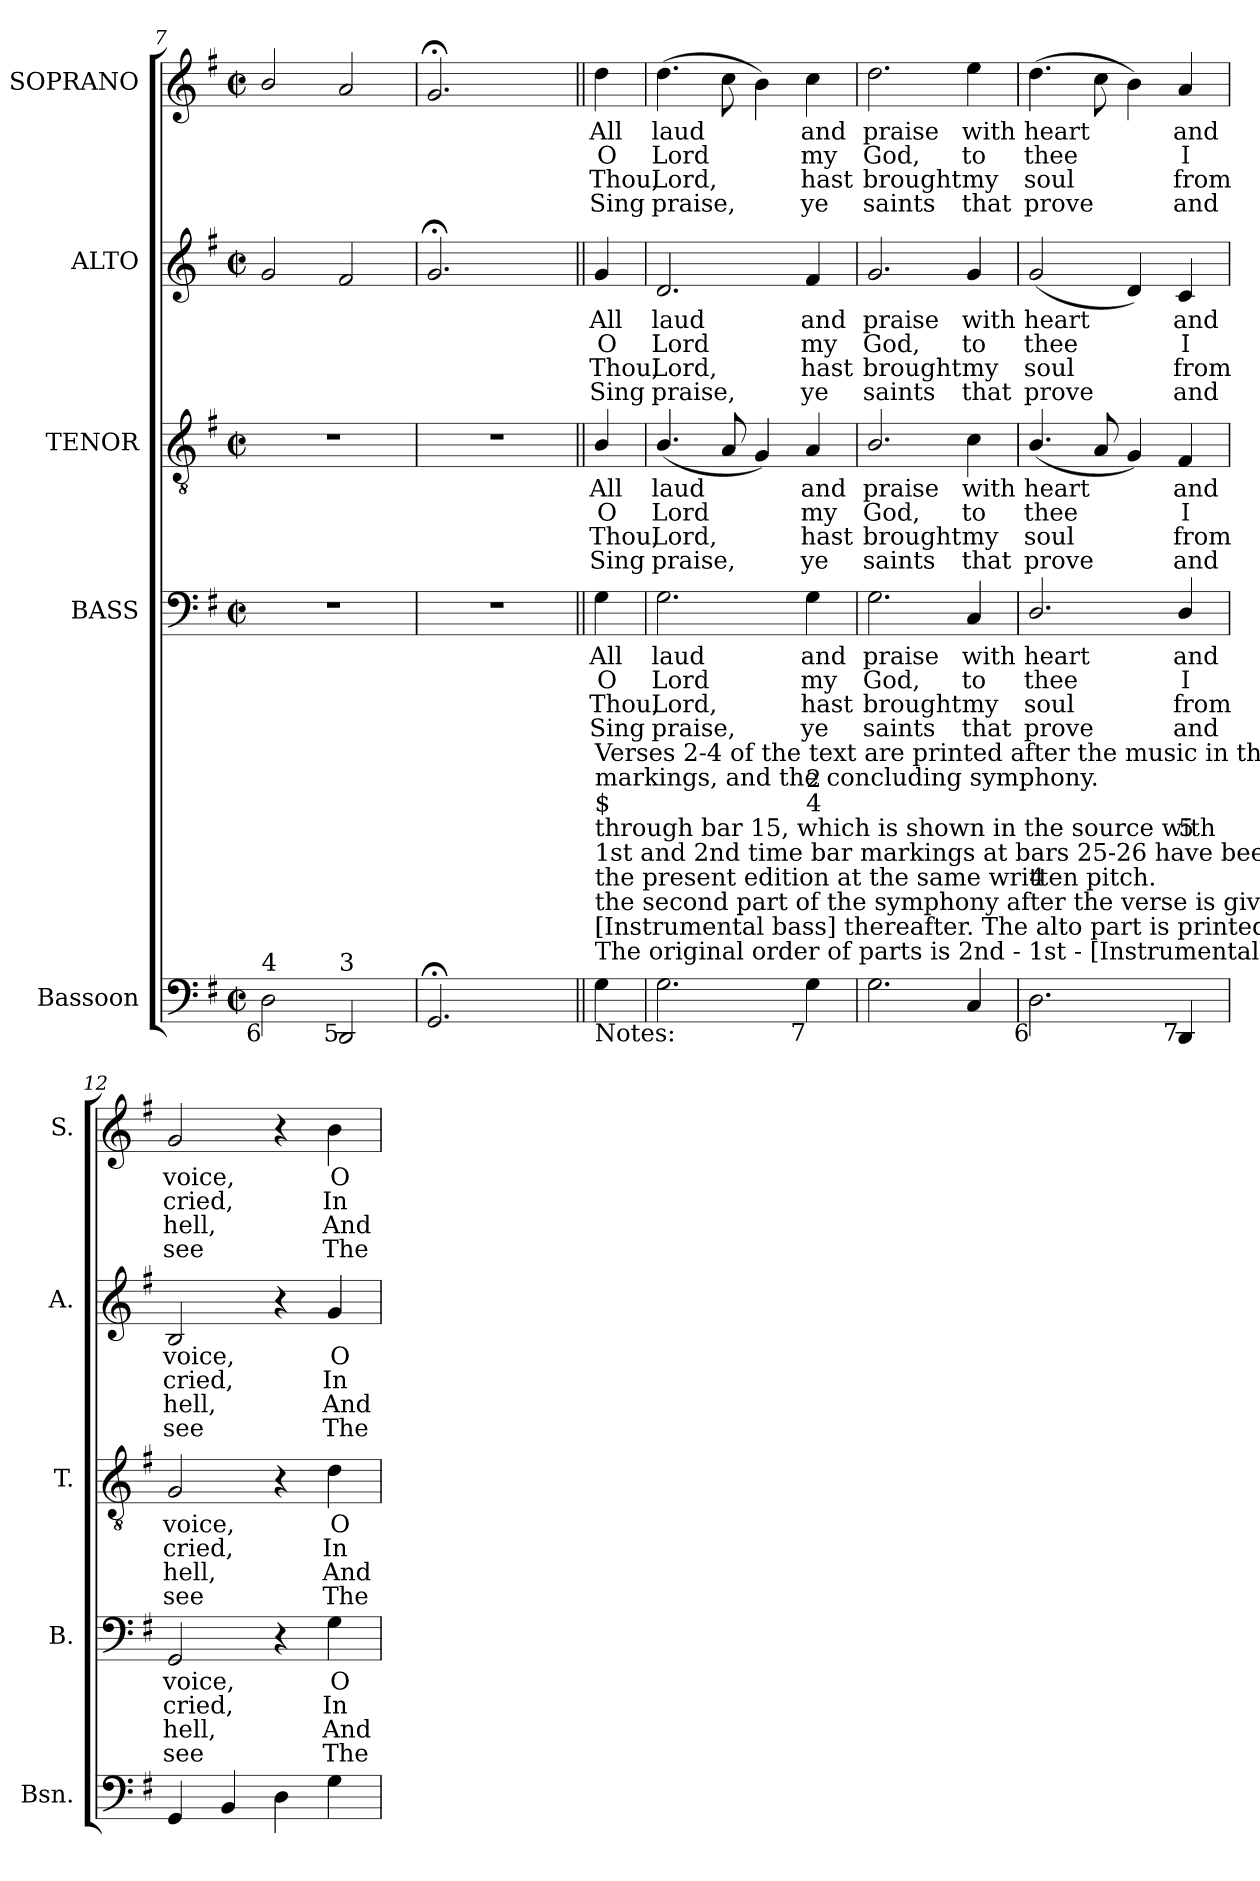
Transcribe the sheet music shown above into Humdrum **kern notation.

**kern	**kern	**text	**text	**text	**text	**kern	**text	**text	**text	**text	**kern	**text	**text	**text	**text	**kern	**text	**text	**text	**text
*part5	*part4	*part4	*part4	*part4	*part4	*part3	*part3	*part3	*part3	*part3	*part2	*part2	*part2	*part2	*part2	*part1	*part1	*part1	*part1	*part1
*staff5	*staff4	*staff4	*staff4	*staff4	*staff4	*staff3	*staff3	*staff3	*staff3	*staff3	*staff2	*staff2	*staff2	*staff2	*staff2	*staff1	*staff1	*staff1	*staff1	*staff1
*I"Bassoon	*I"BASS	*	*	*	*	*I"TENOR	*	*	*	*	*I"ALTO	*	*	*	*	*I"SOPRANO	*	*	*	*
*I'Bsn.	*I'B.	*	*	*	*	*I'T.	*	*	*	*	*I'A.	*	*	*	*	*I'S.	*	*	*	*
*clefF4	*clefF4	*	*	*	*	*clefGv2	*	*	*	*	*clefG2	*	*	*	*	*clefG2	*	*	*	*
*	*	*	*	*	*	*ITrd7c12	*	*	*	*	*	*	*	*	*	*	*	*	*	*
*k[f#]	*k[f#]	*	*	*	*	*k[f#]	*	*	*	*	*k[f#]	*	*	*	*	*k[f#]	*	*	*	*
*G:	*G:	*	*	*	*	*G:	*	*	*	*	*G:	*	*	*	*	*G:	*	*	*	*
*M2/2	*M2/2	*	*	*	*	*M2/2	*	*	*	*	*M2/2	*	*	*	*	*M2/2	*	*	*	*
*met(c|)	*met(c|)	*	*	*	*	*met(c|)	*	*	*	*	*met(c|)	*	*	*	*	*met(c|)	*	*	*	*
=7	=7	=7	=7	=7	=7	=7	=7	=7	=7	=7	=7	=7	=7	=7	=7	=7	=7	=7	=7	=7
!LO:TX:b:rj:t=6	!	!	!	!	!	!	!	!	!	!	!	!	!	!	!	!	!	!	!	!
!LO:TX:t=4	!	!	!	!	!	!	!	!	!	!	!	!	!	!	!	!	!	!	!	!
2Di\	1r	.	.	.	.	1r	.	.	.	.	2gi/	.	.	.	.	2bi/	.	.	.	.
!LO:TX:b:rj:t=5	!	!	!	!	!	!	!	!	!	!	!	!	!	!	!	!	!	!	!	!
!LO:TX:t=3	!	!	!	!	!	!	!	!	!	!	!	!	!	!	!	!	!	!	!	!
2DDi/	.	.	.	.	.	.	.	.	.	.	2f#i/	.	.	.	.	2ai/	.	.	.	.
=8	=8	=8	=8	=8	=8	=8	=8	=8	=8	=8	=8	=8	=8	=8	=8	=8	=8	=8	=8	=8
!	!LO:N:vis=1	!	!	!	!	!LO:N:vis=1	!	!	!	!	!	!	!	!	!	!	!	!	!	!
2.GG;i/	1r	.	.	.	.	1r	.	.	.	.	2.g;i/	.	.	.	.	2.g;i/	.	.	.	.
4ryy	.	.	.	.	.	.	.	.	.	.	4ryy	.	.	.	.	4ryy	.	.	.	.
!!LO:LB:g=z
=8||	=8||	=8||	=8||	=8||	=8||	=8||	=8||	=8||	=8||	=8||	=8||	=8||	=8||	=8||	=8||	=8||	=8||	=8||	=8||	=8||
!	!	!LO:LY:b:color=#000000	!LO:LY:b:color=#000000	!LO:LY:b:color=#000000	!LO:LY:b:color=#000000	!	!	!	!	!	!	!	!	!	!	!	!	!	!	!
!	!	!	!	!	!	!	!LO:LY:b:color=#000000	!LO:LY:b:color=#000000	!LO:LY:b:color=#000000	!LO:LY:b:color=#000000	!	!	!	!	!	!	!	!	!	!
!	!	!	!	!	!	!	!	!	!	!	!	!LO:LY:b:color=#000000	!LO:LY:b:color=#000000	!LO:LY:b:color=#000000	!LO:LY:b:color=#000000	!	!	!	!	!
!LO:TX:b:t=Notes&colon;	!	!	!	!	!	!	!	!	!	!	!	!	!	!	!	!	!	!	!	!
!LO:TX:t=The original order of parts is 2nd - 1st - [Instrumental bass] in the opening symphony, and Tenor - [Alto] - Treble - [Bass] -	!	!	!	!	!	!	!	!	!	!	!	!	!	!	!	!	!	!	!	!
!LO:TX:t=[Instrumental bass] thereafter. The alto part is printed in the source in the treble clef, an octave above sounding pitch&colon;	!	!	!	!	!	!	!	!	!	!	!	!	!	!	!	!	!	!	!	!
!LO:TX:t=the second part of the symphony after the verse is given on the tenor stave in the source, but is given on the alto stave in	!	!	!	!	!	!	!	!	!	!	!	!	!	!	!	!	!	!	!	!
!LO:TX:t=the present edition at the same written pitch.	!	!	!	!	!	!	!	!	!	!	!	!	!	!	!	!	!	!	!	!
!LO:TX:t=1st and 2nd time bar markings at bars 25-26 have been added editorially to accommodate the repeat back to partway	!	!	!	!	!	!	!	!	!	!	!	!	!	!	!	!	!	!	!	!
!LO:TX:t=through bar 15, which is shown in the source with	!	!	!	!	!	!	!	!	!	!	!	!	!	!	!	!	!	!	!	!
!LO:TX:t=$	!	!	!	!	!	!	!	!	!	!	!	!	!	!	!	!	!	!	!	!
!LO:TX:t=markings, and the concluding symphony.	!	!	!	!	!	!	!	!	!	!	!	!	!	!	!	!	!	!	!	!
!LO:TX:t=Verses 2-4 of the text are printed after the music in the source.	!	!	!	!	!	!	!	!	!	!	!	!	!	!	!	!	!	!	!	!
!	!	!	!	!	!	!	!	!	!	!	!	!	!	!	!	!	!LO:LY:b:color=#000000	!LO:LY:b:color=#000000	!LO:LY:b:color=#000000	!LO:LY:b:color=#000000
4Gi\	4Gi\	All	O	Thou,	Sing	4BBi/	All	O	Thou,	Sing	4gi/	All	O	Thou,	Sing	4ddi\	All	O	Thou,	Sing
=9	=9	=9	=9	=9	=9	=9	=9	=9	=9	=9	=9	=9	=9	=9	=9	=9	=9	=9	=9	=9
!	!	!LO:LY:b:color=#000000	!LO:LY:b:color=#000000	!LO:LY:b:color=#000000	!LO:LY:b:color=#000000	!	!	!	!	!	!	!	!	!	!	!	!	!	!	!
!	!	!	!	!	!	!	!LO:LY:b:color=#000000	!LO:LY:b:color=#000000	!LO:LY:b:color=#000000	!LO:LY:b:color=#000000	!	!	!	!	!	!	!	!	!	!
!	!	!	!	!	!	!	!	!	!	!	!	!LO:LY:b:color=#000000	!LO:LY:b:color=#000000	!LO:LY:b:color=#000000	!LO:LY:b:color=#000000	!	!	!	!	!
!	!	!	!	!	!	!	!	!	!	!	!	!	!	!	!	!	!LO:LY:b:color=#000000	!LO:LY:b:color=#000000	!LO:LY:b:color=#000000	!LO:LY:b:color=#000000
2.Gi\	2.Gi\	laud	Lord	Lord,	praise,	(4.BBi/	laud	Lord	Lord,	praise,	2.di/	laud	Lord	Lord,	praise,	(4.ddi\	laud	Lord	Lord,	praise,
.	.	.	.	.	.	8AAi/	.	.	.	.	.	.	.	.	.	8cci\	.	.	.	.
.	.	.	.	.	.	4GGi/)	.	.	.	.	.	.	.	.	.	4bi\)	.	.	.	.
!	!	!LO:LY:b:color=#000000	!LO:LY:b:color=#000000	!LO:LY:b:color=#000000	!LO:LY:b:color=#000000	!	!	!	!	!	!	!	!	!	!	!	!	!	!	!
!	!	!	!	!	!	!	!LO:LY:b:color=#000000	!LO:LY:b:color=#000000	!LO:LY:b:color=#000000	!LO:LY:b:color=#000000	!	!	!	!	!	!	!	!	!	!
!	!	!	!	!	!	!	!	!	!	!	!	!LO:LY:b:color=#000000	!LO:LY:b:color=#000000	!LO:LY:b:color=#000000	!LO:LY:b:color=#000000	!	!	!	!	!
!LO:TX:b:rj:t=7	!	!	!	!	!	!	!	!	!	!	!	!	!	!	!	!	!	!	!	!
!LO:TX:t=4	!	!	!	!	!	!	!	!	!	!	!	!	!	!	!	!	!	!	!	!
!LO:TX:t=2	!	!	!	!	!	!	!	!	!	!	!	!	!	!	!	!	!	!	!	!
!	!	!	!	!	!	!	!	!	!	!	!	!	!	!	!	!	!LO:LY:b:color=#000000	!LO:LY:b:color=#000000	!LO:LY:b:color=#000000	!LO:LY:b:color=#000000
4Gi\	4Gi\	and	my	hast	ye	4AAi/	and	my	hast	ye	4f#i/	and	my	hast	ye	4cci\	and	my	hast	ye
=10	=10	=10	=10	=10	=10	=10	=10	=10	=10	=10	=10	=10	=10	=10	=10	=10	=10	=10	=10	=10
!	!	!LO:LY:b:color=#000000	!LO:LY:b:color=#000000	!LO:LY:b:color=#000000	!LO:LY:b:color=#000000	!	!	!	!	!	!	!	!	!	!	!	!	!	!	!
!	!	!	!	!	!	!	!LO:LY:b:color=#000000	!LO:LY:b:color=#000000	!LO:LY:b:color=#000000	!LO:LY:b:color=#000000	!	!	!	!	!	!	!	!	!	!
!	!	!	!	!	!	!	!	!	!	!	!	!LO:LY:b:color=#000000	!LO:LY:b:color=#000000	!LO:LY:b:color=#000000	!LO:LY:b:color=#000000	!	!	!	!	!
!	!	!	!	!	!	!	!	!	!	!	!	!	!	!	!	!	!LO:LY:b:color=#000000	!LO:LY:b:color=#000000	!LO:LY:b:color=#000000	!LO:LY:b:color=#000000
2.Gi\	2.Gi\	praise	God,	brought	saints	2.BBi/	praise	God,	brought	saints	2.gi/	praise	God,	brought	saints	2.ddi\	praise	God,	brought	saints
!	!	!LO:LY:b:color=#000000	!LO:LY:b:color=#000000	!LO:LY:b:color=#000000	!LO:LY:b:color=#000000	!	!	!	!	!	!	!	!	!	!	!	!	!	!	!
!	!	!	!	!	!	!	!LO:LY:b:color=#000000	!LO:LY:b:color=#000000	!LO:LY:b:color=#000000	!LO:LY:b:color=#000000	!	!	!	!	!	!	!	!	!	!
!	!	!	!	!	!	!	!	!	!	!	!	!LO:LY:b:color=#000000	!LO:LY:b:color=#000000	!LO:LY:b:color=#000000	!LO:LY:b:color=#000000	!	!	!	!	!
!	!	!	!	!	!	!	!	!	!	!	!	!	!	!	!	!	!LO:LY:b:color=#000000	!LO:LY:b:color=#000000	!LO:LY:b:color=#000000	!LO:LY:b:color=#000000
4Ci/	4Ci/	with	to	my	that	4Ci\	with	to	my	that	4gi/	with	to	my	that	4eei\	with	to	my	that
=11	=11	=11	=11	=11	=11	=11	=11	=11	=11	=11	=11	=11	=11	=11	=11	=11	=11	=11	=11	=11
!	!	!LO:LY:b:color=#000000	!LO:LY:b:color=#000000	!LO:LY:b:color=#000000	!LO:LY:b:color=#000000	!	!	!	!	!	!	!	!	!	!	!	!	!	!	!
!	!	!	!	!	!	!	!LO:LY:b:color=#000000	!LO:LY:b:color=#000000	!LO:LY:b:color=#000000	!LO:LY:b:color=#000000	!	!	!	!	!	!	!	!	!	!
!	!	!	!	!	!	!	!	!	!	!	!	!LO:LY:b:color=#000000	!LO:LY:b:color=#000000	!LO:LY:b:color=#000000	!LO:LY:b:color=#000000	!	!	!	!	!
!LO:TX:b:rj:t=6	!	!	!	!	!	!	!	!	!	!	!	!	!	!	!	!	!	!	!	!
!LO:TX:t=4	!	!	!	!	!	!	!	!	!	!	!	!	!	!	!	!	!	!	!	!
!	!	!	!	!	!	!	!	!	!	!	!	!	!	!	!	!	!LO:LY:b:color=#000000	!LO:LY:b:color=#000000	!LO:LY:b:color=#000000	!LO:LY:b:color=#000000
2.Di\	2.Di/	heart	thee	soul	prove	(4.BBi/	heart	thee	soul	prove	(2gi/	heart	thee	soul	prove	(4.ddi\	heart	thee	soul	prove
.	.	.	.	.	.	8AAi/	.	.	.	.	.	.	.	.	.	8cci\	.	.	.	.
.	.	.	.	.	.	4GGi/)	.	.	.	.	4di/)	.	.	.	.	4bi\)	.	.	.	.
!	!	!LO:LY:b:color=#000000	!LO:LY:b:color=#000000	!LO:LY:b:color=#000000	!LO:LY:b:color=#000000	!	!	!	!	!	!	!	!	!	!	!	!	!	!	!
!	!	!	!	!	!	!	!LO:LY:b:color=#000000	!LO:LY:b:color=#000000	!LO:LY:b:color=#000000	!LO:LY:b:color=#000000	!	!	!	!	!	!	!	!	!	!
!	!	!	!	!	!	!	!	!	!	!	!	!LO:LY:b:color=#000000	!LO:LY:b:color=#000000	!LO:LY:b:color=#000000	!LO:LY:b:color=#000000	!	!	!	!	!
!LO:TX:b:rj:t=7	!	!	!	!	!	!	!	!	!	!	!	!	!	!	!	!	!	!	!	!
!LO:TX:t=5	!	!	!	!	!	!	!	!	!	!	!	!	!	!	!	!	!	!	!	!
!	!	!	!	!	!	!	!	!	!	!	!	!	!	!	!	!	!LO:LY:b:color=#000000	!LO:LY:b:color=#000000	!LO:LY:b:color=#000000	!LO:LY:b:color=#000000
4DDi/	4Di/	and	I	from	and	4FF#i/	and	I	from	and	4ci/	and	I	from	and	4ai/	and	I	from	and
=12	=12	=12	=12	=12	=12	=12	=12	=12	=12	=12	=12	=12	=12	=12	=12	=12	=12	=12	=12	=12
!	!	!LO:LY:b:color=#000000	!LO:LY:b:color=#000000	!LO:LY:b:color=#000000	!LO:LY:b:color=#000000	!	!	!	!	!	!	!	!	!	!	!	!	!	!	!
!	!	!	!	!	!	!	!LO:LY:b:color=#000000	!LO:LY:b:color=#000000	!LO:LY:b:color=#000000	!LO:LY:b:color=#000000	!	!	!	!	!	!	!	!	!	!
!	!	!	!	!	!	!	!	!	!	!	!	!LO:LY:b:color=#000000	!LO:LY:b:color=#000000	!LO:LY:b:color=#000000	!LO:LY:b:color=#000000	!	!	!	!	!
!	!	!	!	!	!	!	!	!	!	!	!	!	!	!	!	!	!LO:LY:b:color=#000000	!LO:LY:b:color=#000000	!LO:LY:b:color=#000000	!LO:LY:b:color=#000000
4GGi/	2GGi/	voice,	cried,	hell,	see	2GGi/	voice,	cried,	hell,	see	2Bi/	voice,	cried,	hell,	see	2gi/	voice,	cried,	hell,	see
4BBi/	.	.	.	.	.	.	.	.	.	.	.	.	.	.	.	.	.	.	.	.
4Di\	4r	.	.	.	.	4r	.	.	.	.	4r	.	.	.	.	4r	.	.	.	.
!	!	!LO:LY:b:color=#000000	!LO:LY:b:color=#000000	!LO:LY:b:color=#000000	!LO:LY:b:color=#000000	!	!	!	!	!	!	!	!	!	!	!	!	!	!	!
!	!	!	!	!	!	!	!LO:LY:b:color=#000000	!LO:LY:b:color=#000000	!LO:LY:b:color=#000000	!LO:LY:b:color=#000000	!	!	!	!	!	!	!	!	!	!
!	!	!	!	!	!	!	!	!	!	!	!	!LO:LY:b:color=#000000	!LO:LY:b:color=#000000	!LO:LY:b:color=#000000	!LO:LY:b:color=#000000	!	!	!	!	!
!	!	!	!	!	!	!	!	!	!	!	!	!	!	!	!	!	!LO:LY:b:color=#000000	!LO:LY:b:color=#000000	!LO:LY:b:color=#000000	!LO:LY:b:color=#000000
4Gi\	4Gi\	O	In	And	The	4Di\	O	In	And	The	4gi/	O	In	And	The	4bi\	O	In	And	The
=	=	=	=	=	=	=	=	=	=	=	=	=	=	=	=	=	=	=	=	=
*-	*-	*-	*-	*-	*-	*-	*-	*-	*-	*-	*-	*-	*-	*-	*-	*-	*-	*-	*-	*-
